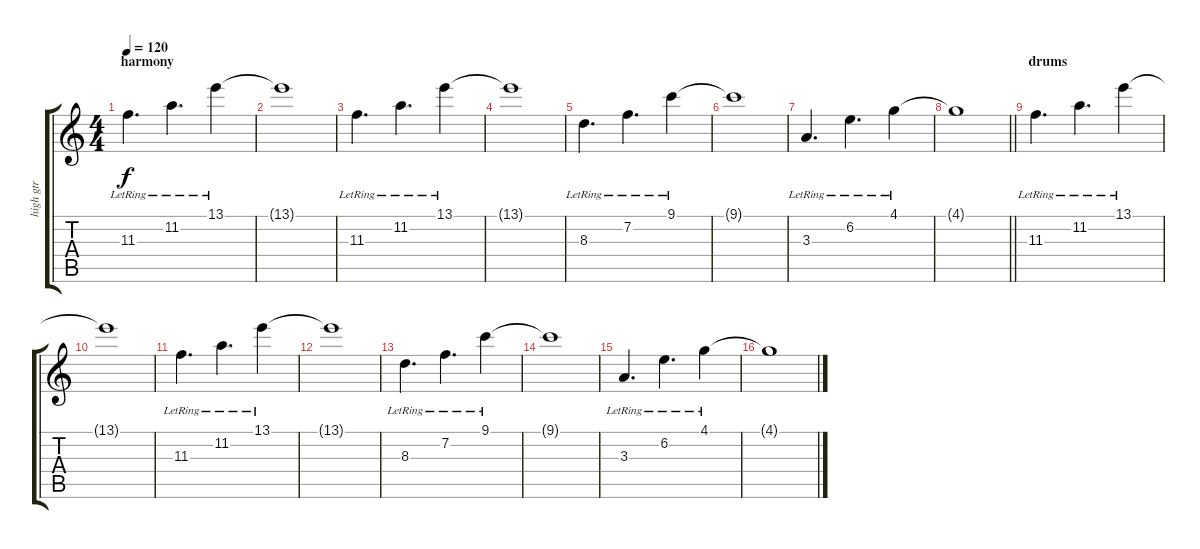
\track ("high gtr" "high gtr") {instrument electricguitarjazz}
\staff {score tabs}
\tuning (Eb4 Bb3 Gb3 Db3 Ab2 Db2) {hide}
\ts (4 4)
\section ("" "harmony")
\tempo 120
\clef g2
\ks c
11.3{lr}.4{d dy f} 11.2{lr}.4{d} 13.1{lr}.4 |
13.1{t}.1 |
11.3{lr}.4{d} 11.2{lr}.4{d} 13.1{lr}.4 |
13.1{t}.1 |
8.3{lr}.4{d} 7.2{lr}.4{d} 9.1{lr}.4 |
9.1{t}.1 |
3.3{lr}.4{d} 6.2{lr}.4{d} 4.1{lr}.4 |
\barLineRight lightlight
4.1{t}.1 |
\section ("" "drums")
11.3{lr}.4{d} 11.2{lr}.4{d} 13.1{lr}.4 |
13.1{t}.1 |
11.3{lr}.4{d} 11.2{lr}.4{d} 13.1{lr}.4 |
13.1{t}.1 |
8.3{lr}.4{d} 7.2{lr}.4{d} 9.1{lr}.4 |
9.1{t}.1 |
3.3{lr}.4{d} 6.2{lr}.4{d} 4.1{lr}.4 |
4.1{t}.1
